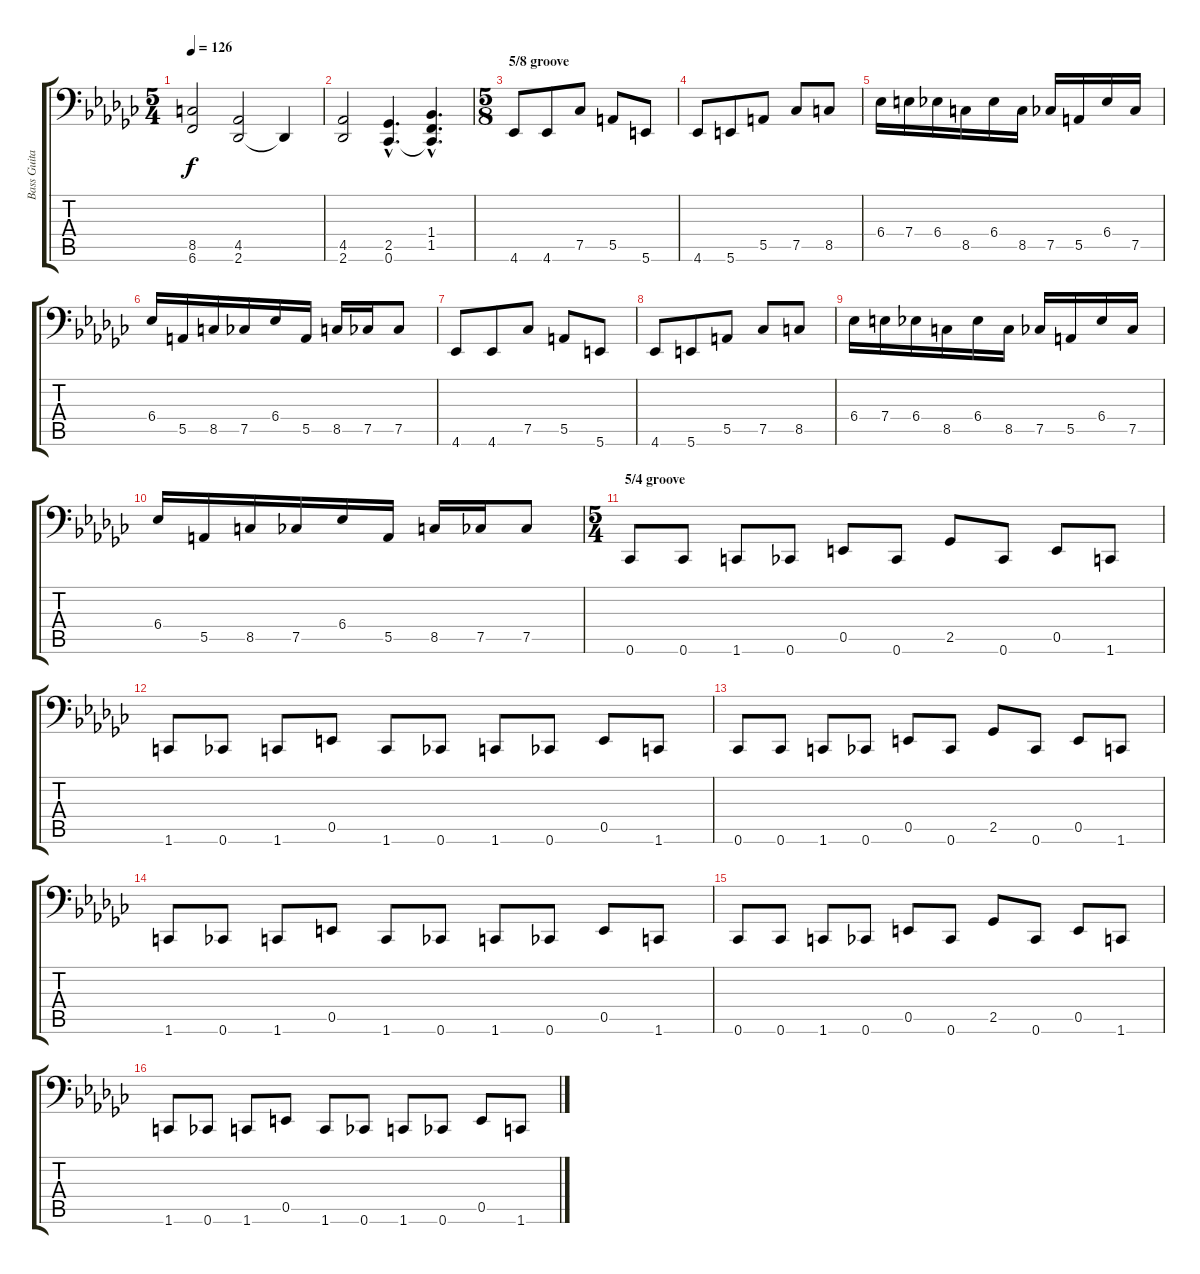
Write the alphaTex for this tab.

\track ("Bass Guitar" "Bass Guita") {instrument electricbassfinger}
\staff {score tabs}
\tuning (C3 G2 D2 A1 E1 B0) {hide}
\ts (5 4)
\tempo 126
\clef f4
\ks ebminor
(8.5 6.6).2{dy f} (4.5 2.6).2 2.6{t}.4 |
(4.5 2.6).2 (2.5{hac} 0.6{hac}).4{d} (1.4{hac} 1.5{hac} 0.6{hac t}).4{d} |
\ts (5 8)
\section ("" "5/8 groove")
4.6.8 4.6.8 7.5.8 5.5.8 5.6.8 |
4.6.8 5.6.8 5.5.8 7.5.8 8.5.8 |
6.4.16 7.4.16 6.4.16 8.5.16 6.4.16 8.5.16 7.5.16 5.5.16 6.4.16 7.5.16 |
6.4.16 5.5.16 8.5.16 7.5.16 6.4.16 5.5.16 8.5.16 7.5.16 7.5.8 |
4.6.8 4.6.8 7.5.8 5.5.8 5.6.8 |
4.6.8 5.6.8 5.5.8 7.5.8 8.5.8 |
6.4.16 7.4.16 6.4.16 8.5.16 6.4.16 8.5.16 7.5.16 5.5.16 6.4.16 7.5.16 |
6.4.16 5.5.16 8.5.16 7.5.16 6.4.16 5.5.16 8.5.16 7.5.16 7.5.8 |
\ts (5 4)
\section ("" "5/4 groove")
0.6.8 0.6.8 1.6.8 0.6.8 0.5.8 0.6.8 2.5.8 0.6.8 0.5.8 1.6.8 |
1.6.8 0.6.8 1.6.8 0.5.8 1.6.8 0.6.8 1.6.8 0.6.8 0.5.8 1.6.8 |
0.6.8 0.6.8 1.6.8 0.6.8 0.5.8 0.6.8 2.5.8 0.6.8 0.5.8 1.6.8 |
1.6.8 0.6.8 1.6.8 0.5.8 1.6.8 0.6.8 1.6.8 0.6.8 0.5.8 1.6.8 |
0.6.8 0.6.8 1.6.8 0.6.8 0.5.8 0.6.8 2.5.8 0.6.8 0.5.8 1.6.8 |
1.6.8 0.6.8 1.6.8 0.5.8 1.6.8 0.6.8 1.6.8 0.6.8 0.5.8 1.6.8
